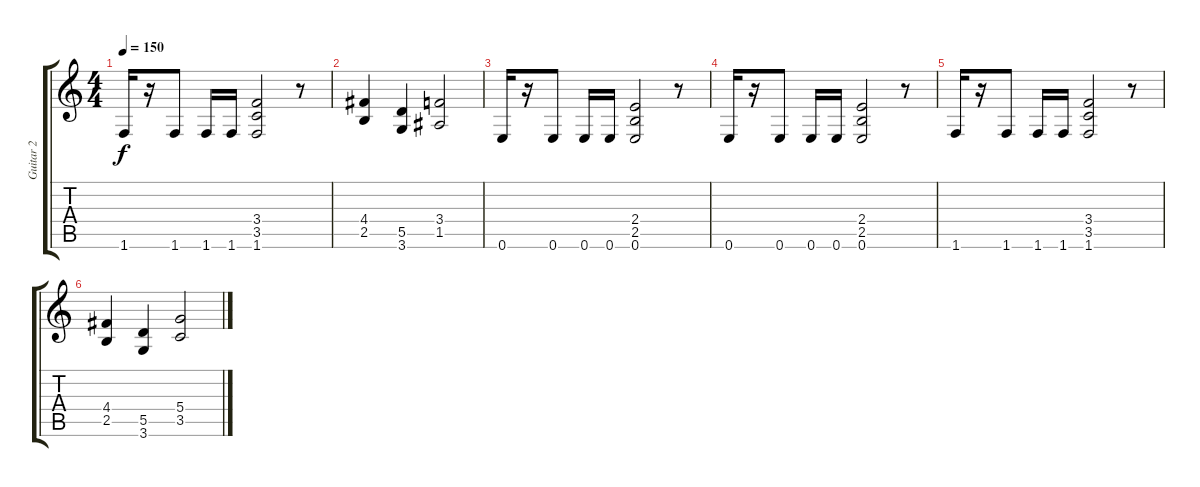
\track ("Guitar 2" "Guitar 2") {instrument overdrivenguitar}
\staff {score tabs}
\tuning (E4 B3 G3 D3 A2 E2) {hide}
\ts (4 4)
\tempo 150
\clef g2
\ks c
1.6.16{dy f} r.16 1.6.8 1.6.16 1.6.16 (3.4 3.5 1.6).2 r.8 |
(4.4 2.5).4 (5.5 3.6).4 (3.4 1.5).2 |
0.6.16 r.16 0.6.8 0.6.16 0.6.16 (2.4 2.5 0.6).2 r.8 |
0.6.16 r.16 0.6.8 0.6.16 0.6.16 (2.4 2.5 0.6).2 r.8 |
1.6.16 r.16 1.6.8 1.6.16 1.6.16 (3.4 3.5 1.6).2 r.8 |
(4.4 2.5).4 (5.5 3.6).4 (5.4 3.5).2
